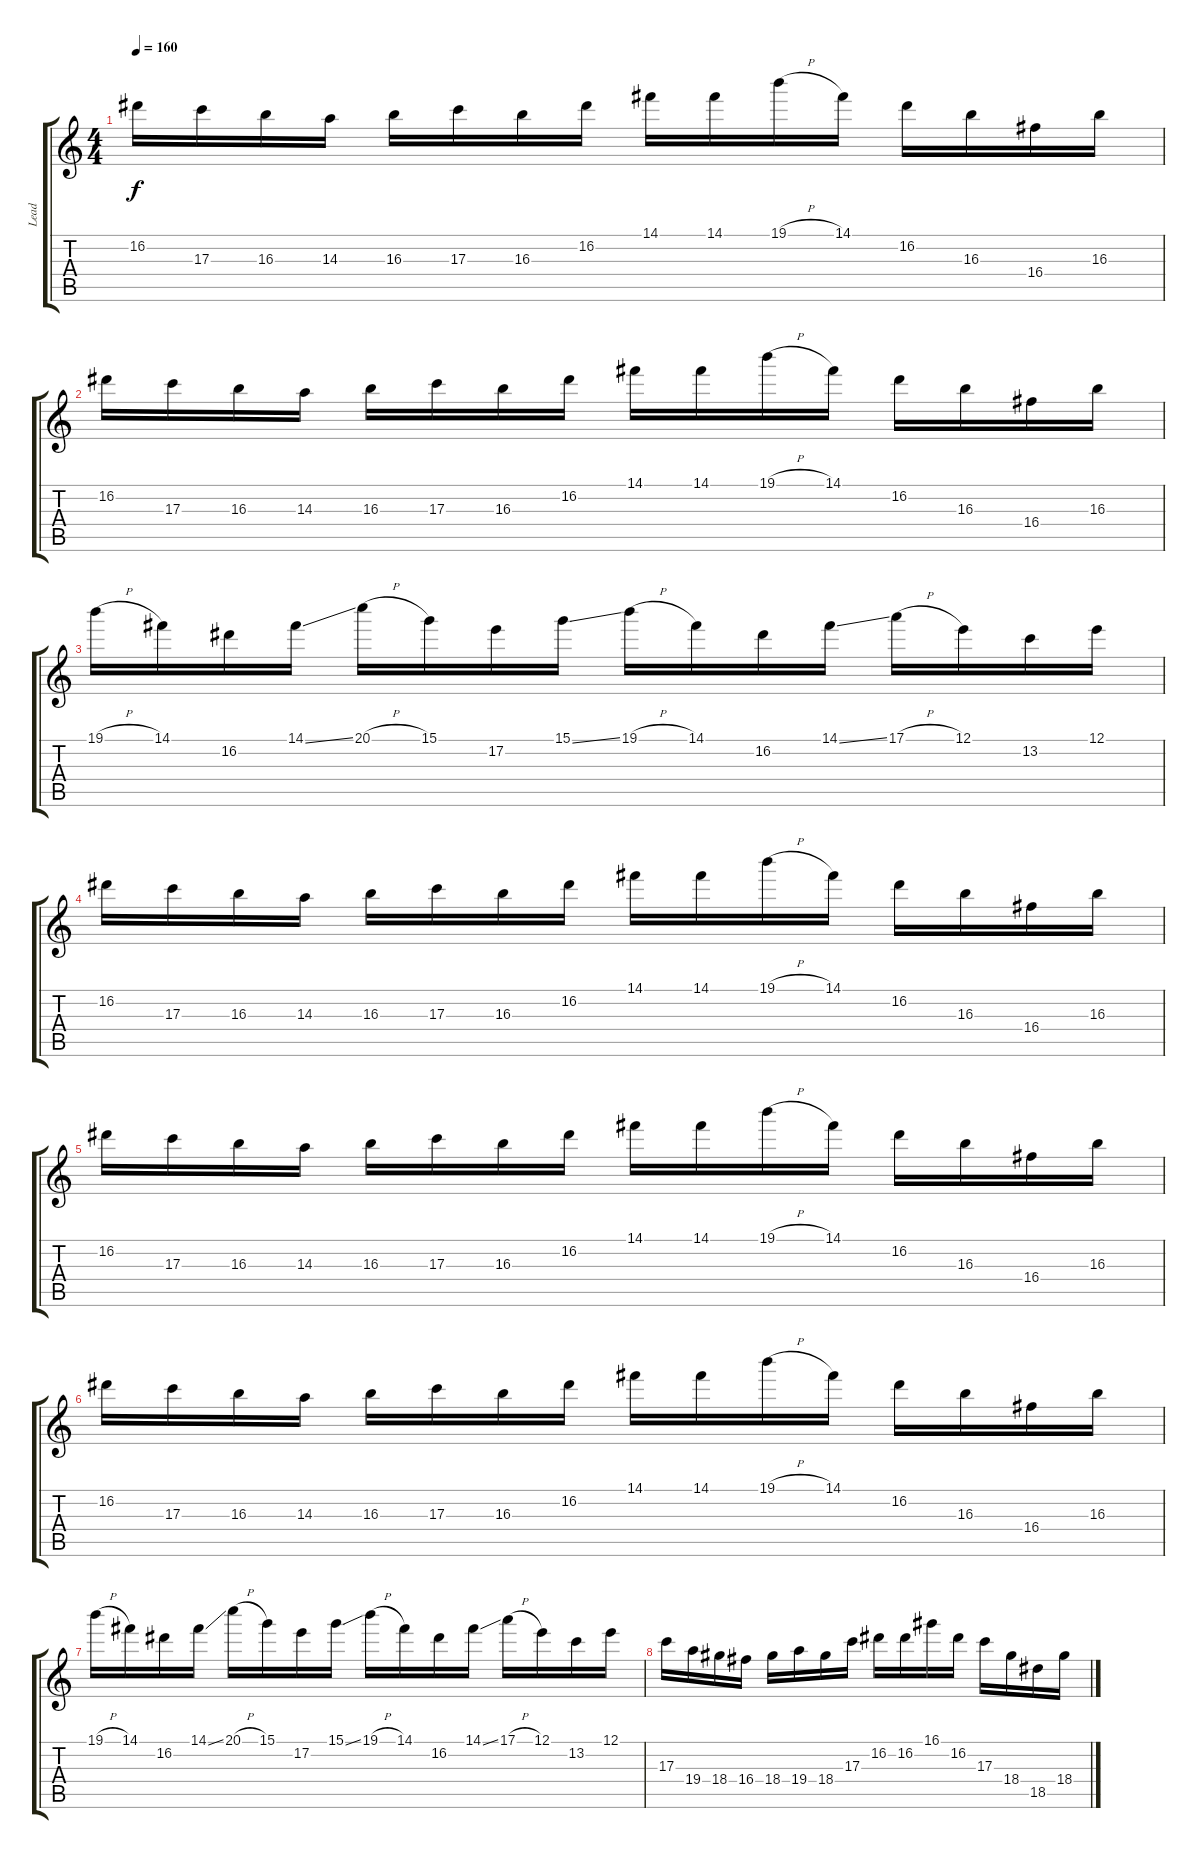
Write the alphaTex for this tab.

\track ("Lead" "Lead") {instrument distortionguitar}
\staff {score tabs}
\tuning (E4 B3 G3 D3 A2 E2) {hide}
\ts (4 4)
\tempo 160
\clef g2
\ks c
16.2.16{dy f} 17.3.16 16.3.16 14.3.16 16.3.16 17.3.16 16.3.16 16.2.16 14.1.16 14.1.16 19.1{h}.16 14.1.16 16.2.16 16.3.16 16.4.16 16.3.16 |
16.2.16 17.3.16 16.3.16 14.3.16 16.3.16 17.3.16 16.3.16 16.2.16 14.1.16 14.1.16 19.1{h}.16 14.1.16 16.2.16 16.3.16 16.4.16 16.3.16 |
19.1{h}.16 14.1.16 16.2.16 14.1{ss}.16 20.1{h}.16 15.1.16 17.2.16 15.1{ss}.16 19.1{h}.16 14.1.16 16.2.16 14.1{ss}.16 17.1{h}.16 12.1.16 13.2.16 12.1.16 |
16.2.16 17.3.16 16.3.16 14.3.16 16.3.16 17.3.16 16.3.16 16.2.16 14.1.16 14.1.16 19.1{h}.16 14.1.16 16.2.16 16.3.16 16.4.16 16.3.16 |
16.2.16 17.3.16 16.3.16 14.3.16 16.3.16 17.3.16 16.3.16 16.2.16 14.1.16 14.1.16 19.1{h}.16 14.1.16 16.2.16 16.3.16 16.4.16 16.3.16 |
16.2.16 17.3.16 16.3.16 14.3.16 16.3.16 17.3.16 16.3.16 16.2.16 14.1.16 14.1.16 19.1{h}.16 14.1.16 16.2.16 16.3.16 16.4.16 16.3.16 |
19.1{h}.16 14.1.16 16.2.16 14.1{ss}.16 20.1{h}.16 15.1.16 17.2.16 15.1{ss}.16 19.1{h}.16 14.1.16 16.2.16 14.1{ss}.16 17.1{h}.16 12.1.16 13.2.16 12.1.16 |
17.3.16 19.4.16 18.4.16 16.4.16 18.4.16 19.4.16 18.4.16 17.3.16 16.2.16 16.2.16 16.1.16 16.2.16 17.3.16 18.4.16 18.5.16 18.4.16
